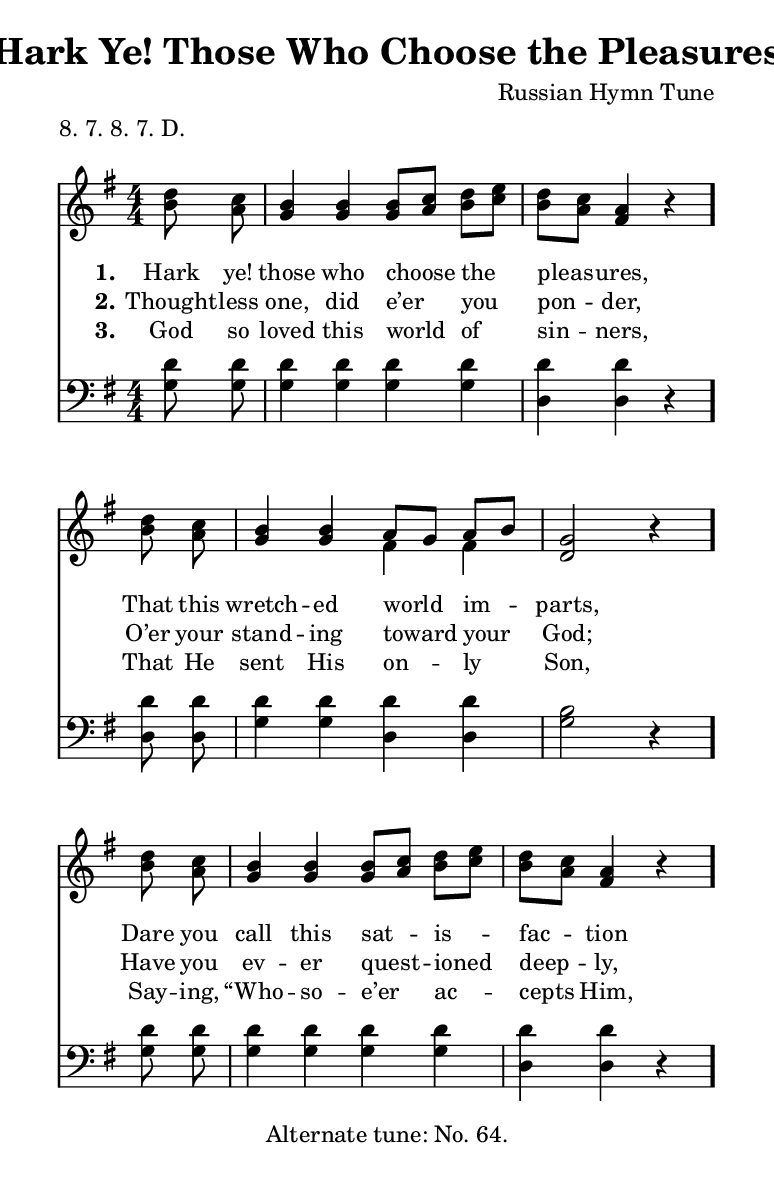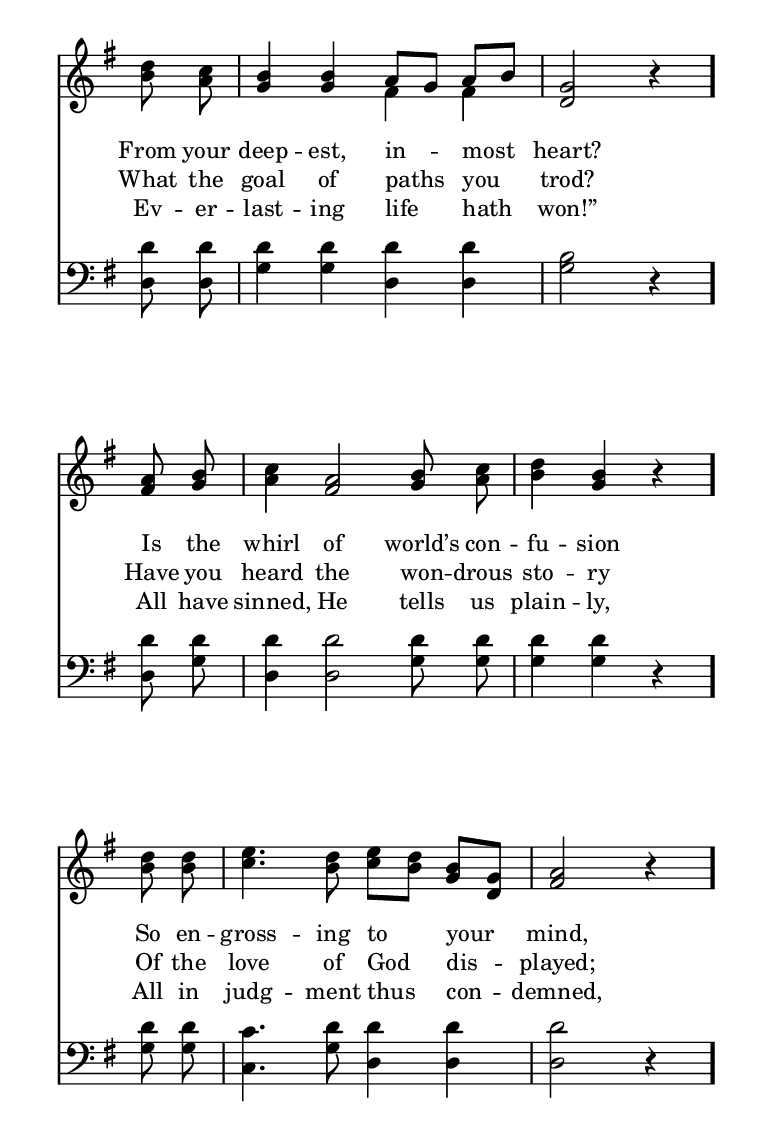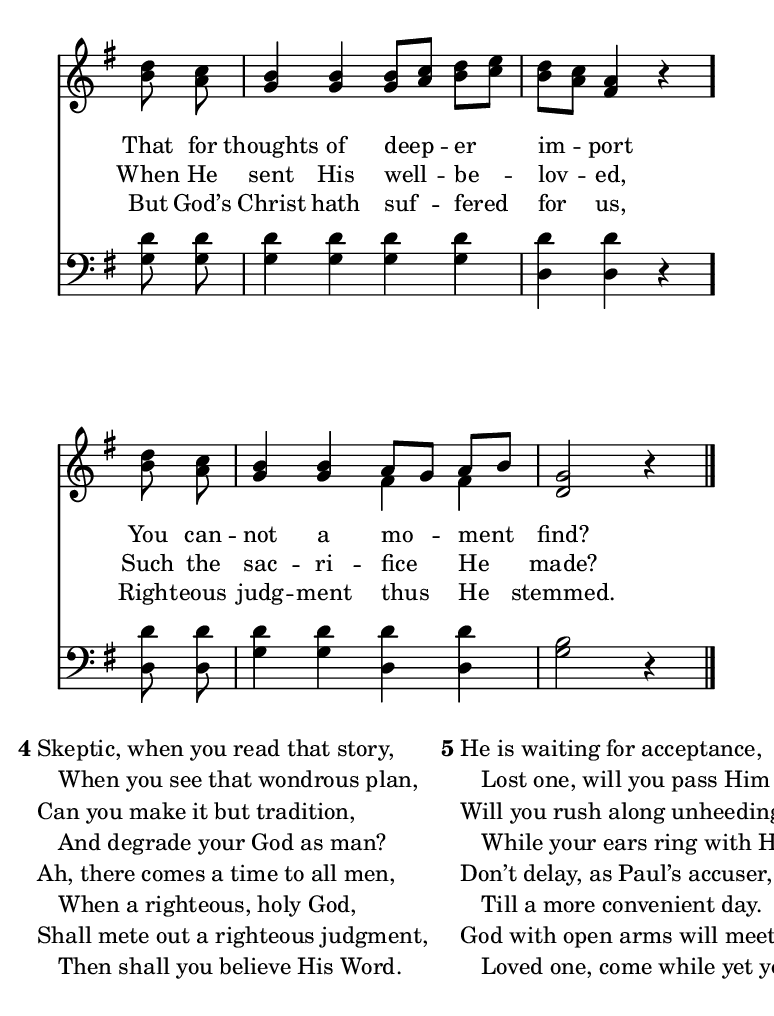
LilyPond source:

\include "common/global.ily"
\paper {
  \include "common/paper.ily"
  oddFooterMarkup = \markup { \vspace #1 \fill-line { \on-the-fly \first-page "Alternate tune: No. 64." } }
}

\header{
  %gospel
  hymnnumber = "89"
  title = "Hark Ye! Those Who Choose the Pleasures"
  tunename = "Ukraina"
  meter = "8. 7. 8. 7. D."
  poet = ""
  composer = "Russian Hymn Tune"
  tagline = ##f
}

% for fermata in MIDI
ta = { \tempo 4=80 }
tb = { \tempo 4=40 }

patternAA = { c8 c8 | c4 c4 c8[ c8] c8[ c8] | c8[ c8] c4 c4 }
patternAB = { c8 c8 | c4 c4 c4      c4      | c4      c4 c4 }

patternBA = { c8 c8 | c4 c4 c8[ c8] c8[ c8] | c2 c4 }
patternBB = { c8 c8 | c4 c4 c4      c4      | c2 c4 }

patternCA = { c8 c8 | c4 c2 c8 c8 | c4 c4 c4 }

patternDA = { c8 c8 | c4. c8 c8[ c8] c8[ c8] | c2 c4 }
patternDB = { c8 c8 | c4. c8 c4      c4      | c2 c4 }

global = {
  \include "common/overrides.ily"
  \override Staff.TimeSignature.style = #'numbered
  \time 4/4
  \override Score.MetronomeMark.transparent = ##t % hide all fermata changes too
  \ta
  \key g \major
  \partial 4
  \autoBeamOff
}

notesSoprano = {
\global
\relative c'' {

  \changePitch \patternAA { d c | b b b c d e | d c a r }
  \changePitch \patternBA { d c | b b a g a b | g r }
  \changePitch \patternAA { d' c | b b b c d e | d c a r }
  \changePitch \patternBA { d c | b b a g a b | g r }

  \changePitch \patternCA { a b | c a b c | d b r }
  \changePitch \patternDA { d d | e d e d b g | a r }
  \changePitch \patternAA { d c | b b b c d e | d c a r }
  \changePitch \patternBA { d c | b b a g a b | g r }

  \bar "|."

}
}

notesAlto = {
\global
\relative e'' {

  \changePitch \patternAA { b a | g g g a b c | b a fis r }
  \changePitch \patternBB { b a | g g fis fis | d r }
  \changePitch \patternAA { b' a | g g g a b c | b a fis r }
  \changePitch \patternBB { b a | g g fis fis | d r }

  \changePitch \patternCA { fis g | a fis g a | b g r }
  \changePitch \patternDA { b b | c b c b g d | fis r }
  \changePitch \patternAA { b a | g g g a b c | b a fis r }
  \changePitch \patternBB { b a | g g fis fis | d r }

}
}

notesTenor = {
\global
\relative a {

  \changePitch \patternAB { d d | d d d d | d d r }
  \changePitch \patternBB { d d | d d d d | b r }
  \changePitch \patternAB { d d | d d d d | d d r }
  \changePitch \patternBB { d d | d d d d | b r }

  \changePitch \patternCA { d d | d d d d | d d r }
  \changePitch \patternDB { d d | c d d d | d r }
  \changePitch \patternAB { d d | d d d d | d d r }
  \changePitch \patternBB { d d | d d d d | b r }

}
}

notesBass = {
\global
\relative f {

  \changePitch \patternAB { g g | g g g g | d d r }
  \changePitch \patternBB { d d | g g d d | g r }
  \changePitch \patternAB { g g | g g g g | d d r }
  \changePitch \patternBB { d d | g g d d | g r }

  \changePitch \patternCA { d g | d d g g | g g r }
  \changePitch \patternDB { g g | c, g' d d | d r }
  \changePitch \patternAB { g g | g g g g | d d r }
  \changePitch \patternBB { d d | g g d d | g r }

}
}

wordsA = \lyricmode {
\set stanza = "1."

Hark ye! those who choose the pleas -- ures, \bar "."
That this wretch -- ed world im -- parts, \bar "." \eogbreak
Dare you call this sat -- is -- fac -- tion \bar "."
From your deep -- est, in -- most heart? \bar "." \eogbreak
Is the whirl of world’s con -- fu -- sion \bar "."
So en -- gross -- ing to your mind, \bar "." \eogbreak
That for thoughts of deep -- er im -- port \bar "."
You can -- not a mo -- ment find? \bar "." \eogbreak

}

wordsB = \lyricmode {
\set stanza = "2."

Thought -- less one, did e’er you pon -- der,
O’er your stand -- ing toward your God;
Have you ev -- er quest -- ioned deep -- ly,
What the goal of paths you trod?
Have you heard the won -- drous sto -- ry
Of the love of God dis -- played;
When He sent His well -- be -- lov -- ed,
Such the sac -- ri -- fice He made?

}

wordsC = \lyricmode {
\set stanza = "3."

God so loved this world of sin -- ners,
That He sent His on -- ly Son,
Say -- ing, “Who -- so -- e’er ac -- cepts Him,
Ev -- er -- last -- ing life hath won!”
All have sinned, He tells us plain -- ly,
All in judg -- ment thus con -- demned,
But God’s Christ hath suf -- fered for us,
Right -- eous judg -- ment thus He stemmed.

}

wordsD = \markuplist {

\line { Skeptic, when you read that story, }
\line { { \hspace #2 } When you see that wondrous plan, }
\line { Can you make it but tradition, }
\line { { \hspace #2 } And degrade your God as man? }
\line { Ah, there comes a time to all men, }
\line { { \hspace #2 } When a righteous, holy God, }
\line { Shall mete out a righteous judgment, }
\line { { \hspace #2 } Then shall you believe His Word. }

}

wordsE = \markuplist {

\line { He is waiting for acceptance, }
\line { { \hspace #2 } Lost one, will you pass Him by, }
\line { Will you rush along unheeding, }
\line { { \hspace #2 } While your ears ring with His cry? }
\line { Don’t delay, as Paul’s accuser, }
\line { { \hspace #2 } Till a more convenient day. }
\line { God with open arms will meet you, }
\line { { \hspace #2 } Loved one, come while yet you may. }

}

\score {
  \context ChoirStaff <<
    \context Staff = upper <<
      \set Staff.autoBeaming = ##f
      \set ChoirStaff.systemStartDelimiter = #'SystemStartBar
      \set ChoirStaff.printPartCombineTexts = ##f
      \partcombine #'(2 . 11) \notesSoprano \notesAlto
      \context NullVoice = sopranos { \voiceOne << \notesSoprano >> }
      \context Lyrics = one   \lyricsto sopranos \wordsA
      \context Lyrics = two   \lyricsto sopranos \wordsB
      \context Lyrics = three \lyricsto sopranos \wordsC
    >>
    \context Staff = men <<
      \set Staff.autoBeaming = ##f
      \clef bass
      \set ChoirStaff.printPartCombineTexts = ##f
      \partcombine #'(2 . 11) \notesTenor \notesBass
    >>
  >>
  \layout {
    \include "common/layout.ily"
  }
  #(cond ((ly:get-option 'eog-midi-permitted) #{ \midi{
    \include "common/midi.ily"
  } #}))
}

\noPageBreak

\markup { \vcenter \column { \vspace #1 \fill-line {
  \null
  \line{ \bold 4 \column { \wordsD } }
  \null
  \line{ \bold 5 \column { \wordsE } }
  \null
} \vspace #1 } }

\version "2.19.49"  % necessary for upgrading to future LilyPond versions.

% vi:set et ts=2 sw=2 ai nocindent syntax=lilypond:
